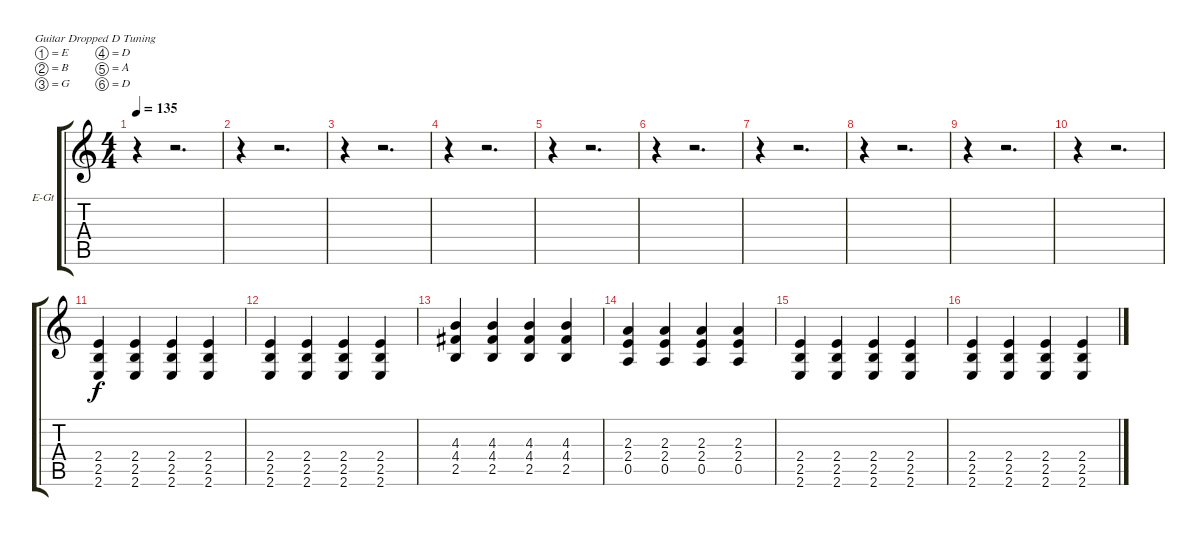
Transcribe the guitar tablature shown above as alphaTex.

\bracketExtendMode groupsimilarinstruments
\firstSystemTrackNameOrientation horizontal
\otherSystemsTrackNameOrientation horizontal
\track ("Overdriven-guitar (Richard)" "E-Gt") {instrument overdrivenguitar}
\staff {score tabs}
\tuning (E4 B3 G3 D3 A2 D2)
\ts (4 4)
\tempo 135
\clef g2
\ks c
r.4{dy f} r.2{d} |
r.4 r.2{d} |
r.4 r.2{d} |
r.4 r.2{d} |
r.4 r.2{d} |
r.4 r.2{d} |
r.4 r.2{d} |
r.4 r.2{d} |
r.4 r.2{d} |
r.4 r.2{d} |
(2.4 2.5 2.6).4 (2.4 2.5 2.6).4 (2.4 2.5 2.6).4 (2.4 2.5 2.6).4 |
(2.4 2.5 2.6).4 (2.4 2.5 2.6).4 (2.4 2.5 2.6).4 (2.4 2.5 2.6).4 |
(4.3 4.4 2.5).4 (4.3 4.4 2.5).4 (4.3 4.4 2.5).4 (4.3 4.4 2.5).4 |
(2.3 2.4 0.5).4 (2.3 2.4 0.5).4 (2.3 2.4 0.5).4 (2.3 2.4 0.5).4 |
(2.4 2.5 2.6).4 (2.4 2.5 2.6).4 (2.4 2.5 2.6).4 (2.4 2.5 2.6).4 |
(2.4 2.5 2.6).4 (2.4 2.5 2.6).4 (2.4 2.5 2.6).4 (2.4 2.5 2.6).4
